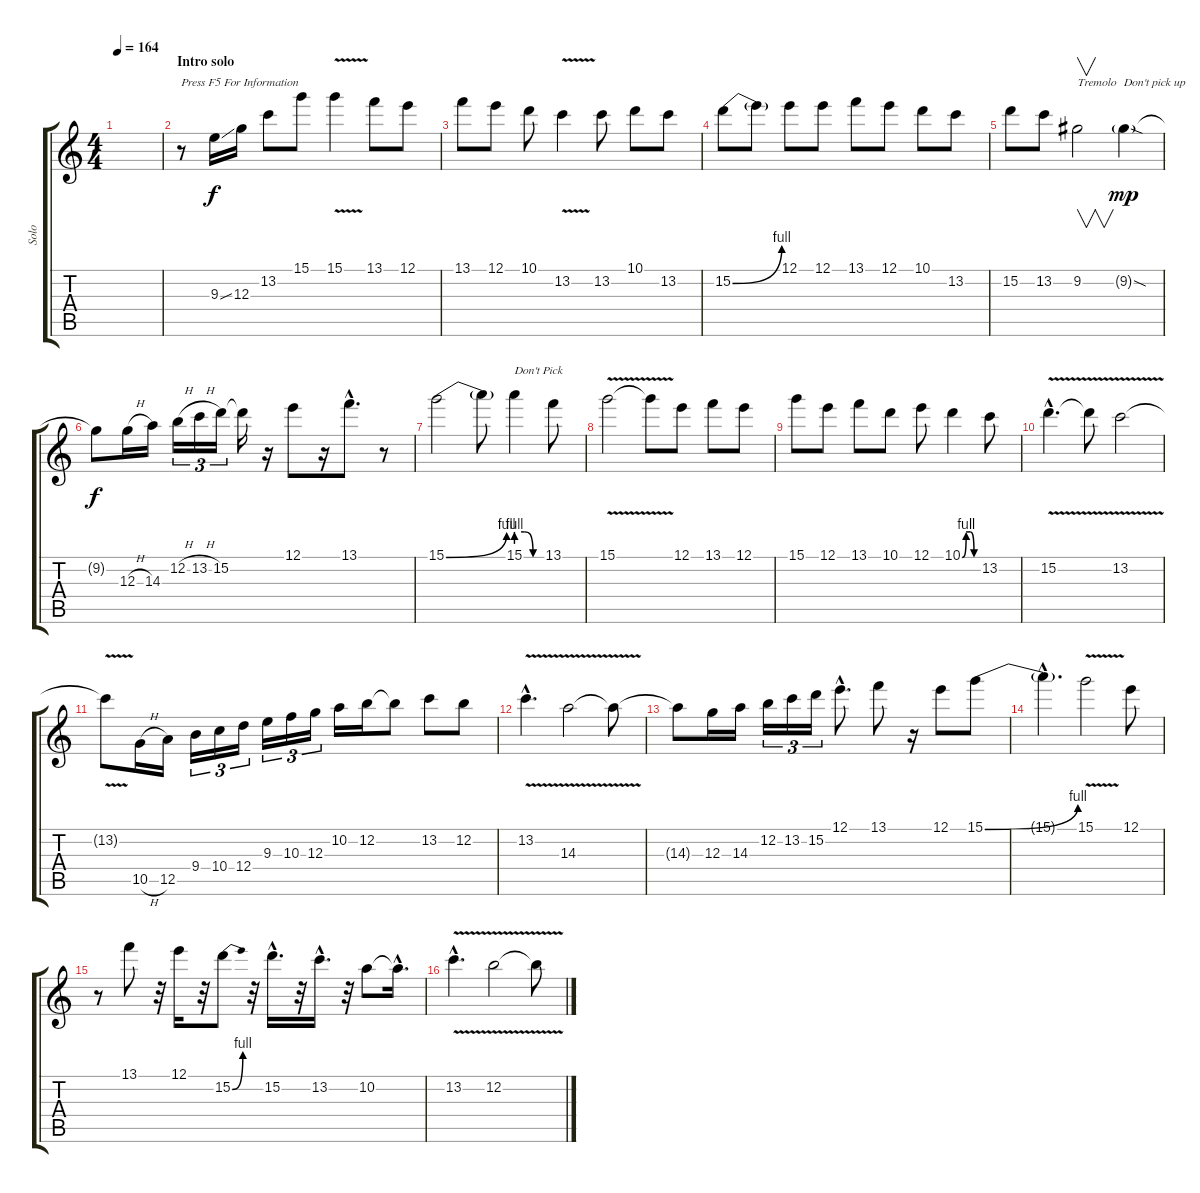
\track ("Solo" "Solo") {instrument distortionguitar}
\staff {score tabs}
\tuning (E4 B3 G3 D3 A2 E2) {hide}
\ts (4 4)
\tempo 164
\clef g2
\ks c
|
\section ("" "Intro solo")
r.8{txt "Press F5 For Information"} 9.3{ss}.16 12.3.16 13.2.8 15.1.8 15.1{v}.4 13.1.8 12.1.8 |
13.1.8 12.1.8 10.1.8 13.2{v}.4 13.2.8 10.1.8 13.2.8 |
15.2{be (bend 0 0 60 4)}.8 15.2{t}.8 12.1.8 12.1.8 13.1.8 12.1.8 10.1.8 13.2.8 |
15.2.8 13.2.8 9.2.2{v txt "Tremolo"} 9.2{sod g}.4{txt "Don't pick up" dy mp} |
9.2{t}.8{dy f} 12.3{h}.16 14.3.16 12.2{h}.16{tu (3 2)} 13.2{h}.16{tu (3 2)} 15.2.16{tu (3 2)} 15.2{t}.16 r.16 12.1.8 r.16 13.1{hac}.8{d} r.8 |
15.1{be (bend 0 0 60 4)}.2 15.1{t}.8 15.1{be (custom 0 4 20 4 40 0 60 0)}.4{txt "Don't Pick"} 13.1.8 |
15.1{v}.2 15.1{t}.8 12.1.8 13.1.8 12.1.8 |
15.1.8 12.1.8 13.1.8 10.1.8 12.1.8 10.1{be (custom 0 0 15 4 30 4 45 0 60 0)}.4 13.2.8 |
15.2{v hac}.4{d} 15.2{t}.8 13.2{v}.2 |
13.2{t}.8 10.5{h}.16 12.5.16 9.4.16{tu (3 2)} 10.4.16{tu (3 2)} 12.4.16{tu (3 2)} 9.3.16{tu (3 2)} 10.3.16{tu (3 2)} 12.3.16{tu (3 2)} 10.2.16 12.2.16 12.2{t}.8 13.2.8 12.2.8 |
13.2{v hac}.4{d} 14.3{v}.2 14.3{t}.8 |
14.3{t}.8 12.3.16 14.3.16 12.2.16{tu (3 2)} 13.2.16{tu (3 2)} 15.2.16{tu (3 2)} 12.1{hac}.8{d} 13.1.8 r.16 12.1.8 15.1{be (bend 0 0 60 4)}.8 |
15.1{hac t}.4{d} 15.1{v}.2 12.1.8 |
r.8 13.1.8 r.32 12.1.16 r.32 15.2{be (bend 0 0 60 4)}.8 r.32 15.2{hac}.16{d} r.32 13.2{hac}.16{d} r.32 10.2.8 10.2{hac t}.16{d} |
13.2{v hac}.4{d} 12.2{v}.2 12.2{t}.8
